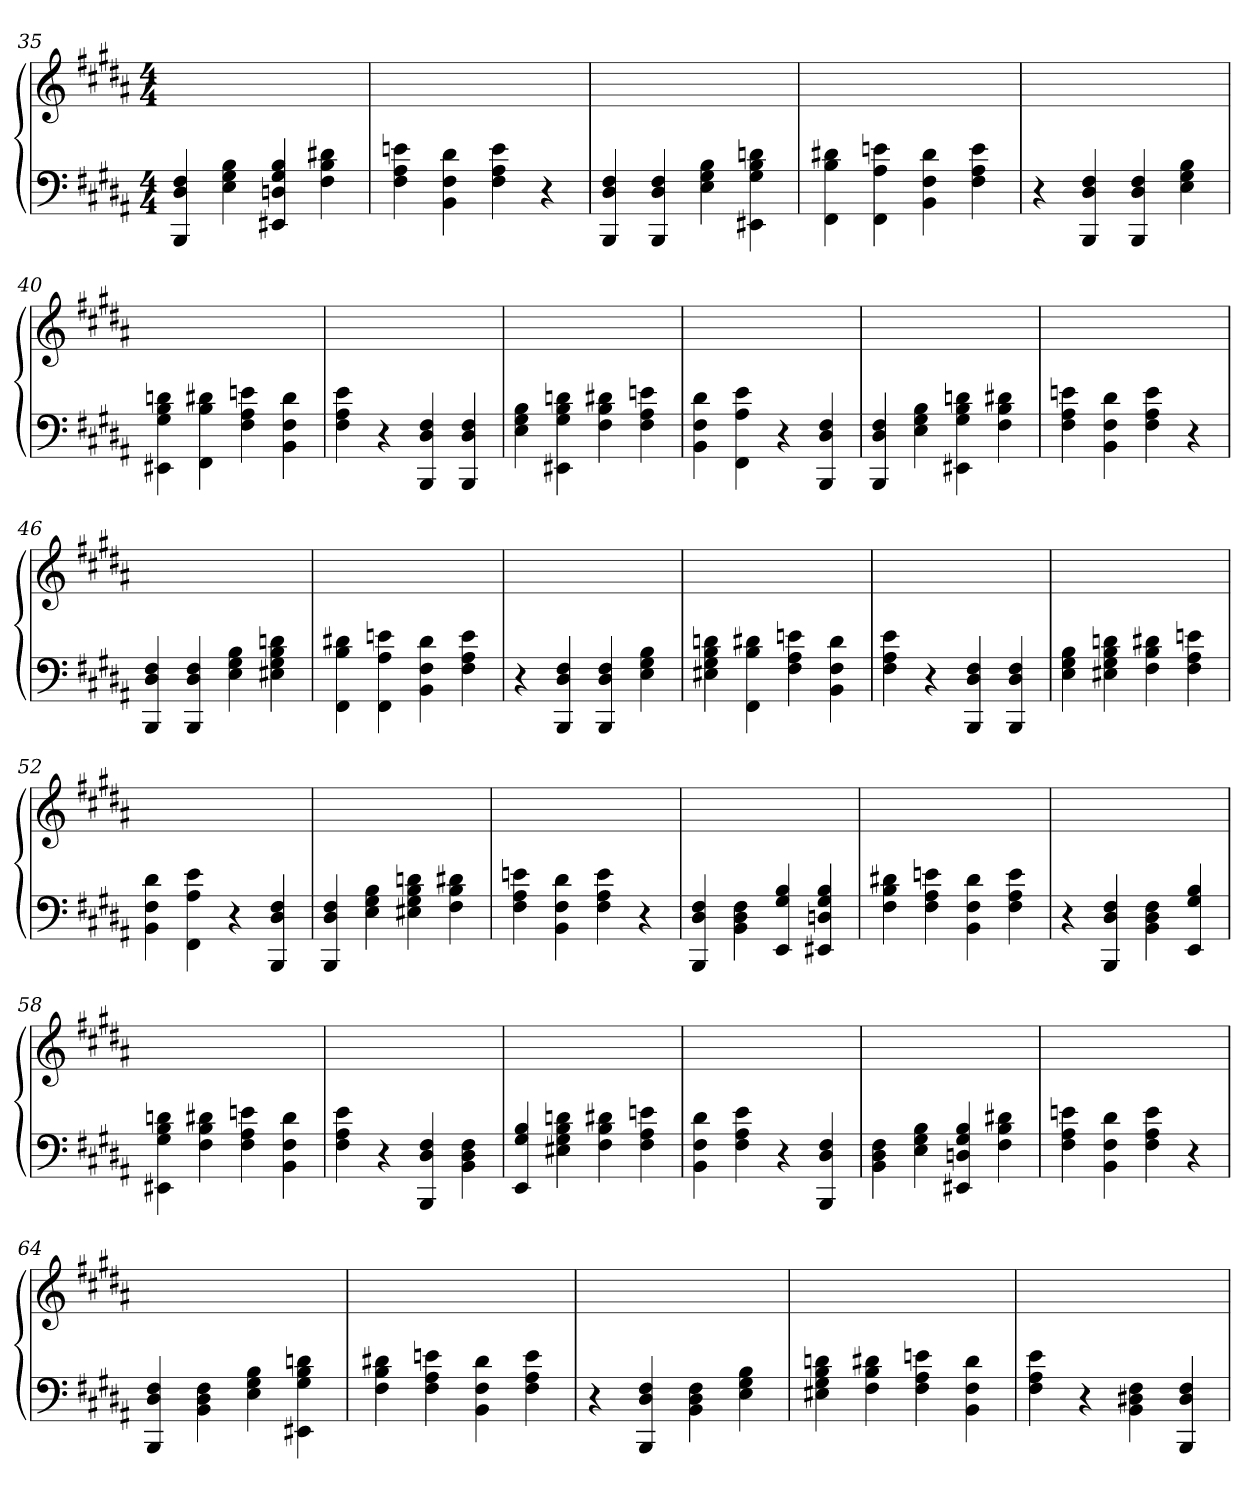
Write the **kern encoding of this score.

**kern	**kern
*part2	*part1
*staff2	*staff1
*clefF4	*clefG2
*k[f#c#g#d#a#]	*k[f#c#g#d#a#]
*B:	*B:
*M4/4	*M4/4
=35	=35
4BBB 4D# 4F#	1ryy
4E 4G# 4B	.
4EE#X 4Dn 4G# 4B	.
4F# 4B 4d#X	.
=36	=36
4F# 4A# 4en	1ryy
4BB 4F# 4d#	.
4F# 4A# 4e	.
4r	.
=37	=37
4BBB 4D# 4F#	1ryy
4BBB 4D# 4F#	.
4E 4G# 4B	.
4EE#X 4G# 4B 4dn	.
=38	=38
4FF# 4B 4d#X	1ryy
4FF# 4A# 4en	.
4BB 4F# 4d#	.
4F# 4A# 4e	.
=39	=39
4r	1ryy
4BBB 4D# 4F#	.
4BBB 4D# 4F#	.
4E 4G# 4B	.
=40	=40
4EE#X 4G# 4B 4dn	1ryy
4FF# 4B 4d#X	.
4F# 4A# 4en	.
4BB 4F# 4d#	.
=41	=41
4F# 4A# 4e	1ryy
4r	.
4BBB 4D# 4F#	.
4BBB 4D# 4F#	.
=42	=42
4E 4G# 4B	1ryy
4EE#X 4G# 4B 4dn	.
4F# 4B 4d#X	.
4F# 4A# 4en	.
=43	=43
4BB 4F# 4d#	1ryy
4FF# 4A# 4e	.
4r	.
4BBB 4D# 4F#	.
=44	=44
4BBB 4D# 4F#	1ryy
4E 4G# 4B	.
4EE#X 4G# 4B 4dn	.
4F# 4B 4d#X	.
=45	=45
4F# 4A# 4en	1ryy
4BB 4F# 4d#	.
4F# 4A# 4e	.
4r	.
=46	=46
4BBB 4D# 4F#	1ryy
4BBB 4D# 4F#	.
4E 4G# 4B	.
4E#X 4G# 4B 4dn	.
=47	=47
4FF# 4B 4d#X	1ryy
4FF# 4A# 4en	.
4BB 4F# 4d#	.
4F# 4A# 4e	.
=48	=48
4r	1ryy
4BBB 4D# 4F#	.
4BBB 4D# 4F#	.
4E 4G# 4B	.
=49	=49
4E#X 4G# 4B 4dn	1ryy
4FF# 4B 4d#X	.
4F# 4A# 4en	.
4BB 4F# 4d#	.
=50	=50
4F# 4A# 4e	1ryy
4r	.
4BBB 4D# 4F#	.
4BBB 4D# 4F#	.
=51	=51
4E 4G# 4B	1ryy
4E#X 4G# 4B 4dn	.
4F# 4B 4d#X	.
4F# 4A# 4en	.
=52	=52
4BB 4F# 4d#	1ryy
4FF# 4A# 4e	.
4r	.
4BBB 4D# 4F#	.
=53	=53
4BBB 4D# 4F#	1ryy
4E 4G# 4B	.
4E#X 4G# 4B 4dn	.
4F# 4B 4d#X	.
=54	=54
4F# 4A# 4en	1ryy
4BB 4F# 4d#	.
4F# 4A# 4e	.
4r	.
=55	=55
4BBB 4D# 4F#	1ryy
4BB 4D# 4F#	.
4EE 4G# 4B	.
4EE#X 4Dn 4G# 4B	.
=56	=56
4F# 4B 4d#X	1ryy
4F# 4A# 4en	.
4BB 4F# 4d#	.
4F# 4A# 4e	.
=57	=57
4r	1ryy
4BBB 4D# 4F#	.
4BB 4D# 4F#	.
4EE 4G# 4B	.
=58	=58
4EE#X 4G# 4B 4dn	1ryy
4F# 4B 4d#X	.
4F# 4A# 4en	.
4BB 4F# 4d#	.
=59	=59
4F# 4A# 4e	1ryy
4r	.
4BBB 4D# 4F#	.
4BB 4D# 4F#	.
=60	=60
4EE 4G# 4B	1ryy
4E#X 4G# 4B 4dn	.
4F# 4B 4d#X	.
4F# 4A# 4en	.
=61	=61
4BB 4F# 4d#	1ryy
4F# 4A# 4e	.
4r	.
4BBB 4D# 4F#	.
=62	=62
4BB 4D# 4F#	1ryy
4E 4G# 4B	.
4EE#X 4Dn 4G# 4B	.
4F# 4B 4d#X	.
=63	=63
4F# 4A# 4en	1ryy
4BB 4F# 4d#	.
4F# 4A# 4e	.
4r	.
=64	=64
4BBB 4D# 4F#	1ryy
4BB 4D# 4F#	.
4E 4G# 4B	.
4EE#X 4G# 4B 4dn	.
=65	=65
4F# 4B 4d#X	1ryy
4F# 4A# 4en	.
4BB 4F# 4d#	.
4F# 4A# 4e	.
=66	=66
4r	1ryy
4BBB 4D# 4F#	.
4BB 4D# 4F#	.
4E 4G# 4B	.
=67	=67
4E#X 4G# 4B 4dn	1ryy
4F# 4B 4d#X	.
4F# 4A# 4en	.
4BB 4F# 4d#	.
=68	=68
4F# 4A# 4e	1ryy
4r	.
4BB 4D#X 4F#	.
4BBB 4D# 4F#	.
=	=
*-	*-
